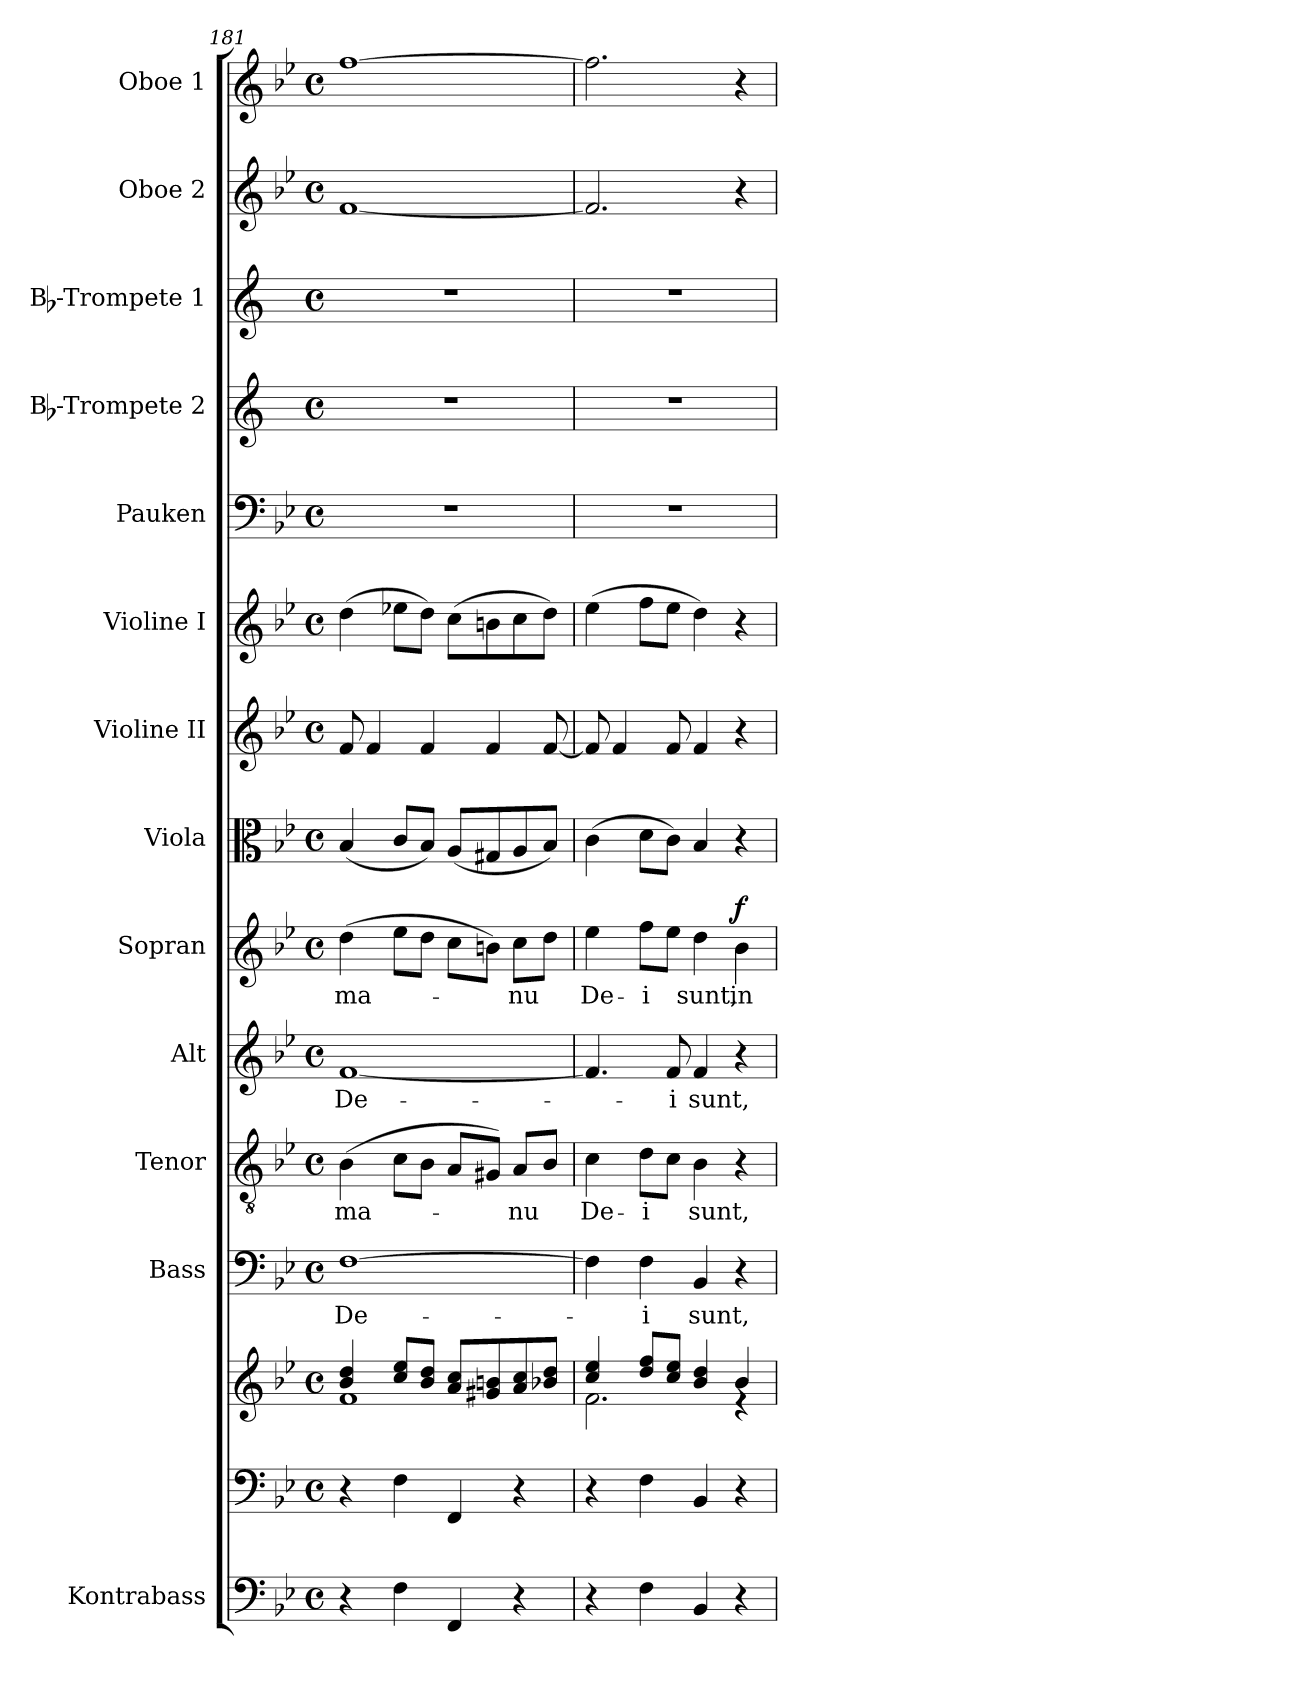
**kern	**kern	**kern	**kern	**text	**kern	**text	**kern	**text	**kern	**text	**dynam	**kern	**kern	**kern	**kern	**kern	**kern	**kern	**kern
*part14	*part13	*part13	*part12	*part12	*part11	*part11	*part10	*part10	*part9	*part9	*part9	*part8	*part7	*part6	*part5	*part4	*part3	*part2	*part1
*staff15	*staff14	*staff13	*staff12	*staff12	*staff11	*staff11	*staff10	*staff10	*staff9	*staff9	*staff9	*staff8	*staff7	*staff6	*staff5	*staff4	*staff3	*staff2	*staff1
*I"Kontrabass	*	*	*I"Bass	*	*I"Tenor	*	*I"Alt	*	*I"Sopran	*	*	*I"Viola	*I"Violine II	*I"Violine I	*I"Pauken	*I"Bb-Trompete 2	*I"Bb-Trompete 1	*I"Oboe 2	*I"Oboe 1
*I'Kb.	*	*	*I'B.	*	*I'T.	*	*I'A.	*	*I'S.	*	*	*I'Vla.	*I'Vl. II	*I'Vl. I	*I'Pk.	*I'Bb Trp. 2	*I'Bb Trp. 1	*I'Ob. 2	*I'Ob. 1
*clefF4	*clefF4	*clefG2	*clefF4	*	*clefGv2	*	*clefG2	*	*clefG2	*	*	*clefC3	*clefG2	*clefG2	*clefF4	*clefG2	*clefG2	*clefG2	*clefG2
*ITrd7c12	*	*	*	*	*	*	*	*	*	*	*	*	*	*	*	*ITrd1c2	*ITrd1c2	*	*
*k[b-e-]	*k[b-e-]	*k[b-e-]	*k[b-e-]	*	*k[b-e-]	*	*k[b-e-]	*	*k[b-e-]	*	*	*k[b-e-]	*k[b-e-]	*k[b-e-]	*k[b-e-]	*k[b-e-]	*k[b-e-]	*k[b-e-]	*k[b-e-]
*B-:	*B-:	*B-:	*B-:	*	*B-:	*	*B-:	*	*B-:	*	*	*B-:	*B-:	*B-:	*B-:	*B-:	*B-:	*B-:	*B-:
*M4/4	*M4/4	*M4/4	*M4/4	*	*M4/4	*	*M4/4	*	*M4/4	*	*	*M4/4	*M4/4	*M4/4	*M4/4	*M4/4	*M4/4	*M4/4	*M4/4
*met(c)	*met(c)	*met(c)	*met(c)	*	*met(c)	*	*met(c)	*	*met(c)	*	*	*met(c)	*met(c)	*met(c)	*met(c)	*met(c)	*met(c)	*met(c)	*met(c)
=181	=181	=181	=181	=181	=181	=181	=181	=181	=181	=181	=181	=181	=181	=181	=181	=181	=181	=181	=181
*	*	*^	*	*	*	*	*	*	*	*	*	*	*	*	*	*	*	*	*
!	!	!	!	!	!LO:LY:b	!	!LO:LY:b	!	!LO:LY:b	!	!LO:LY:b	!	!	!	!	!	!	!	!	!
4r	4r	4b-/ 4dd/	1f	[1F	De-	(>4B-\	ma-	[1f	De-	(>4dd\	ma-	.	(<4B-/	8f/	(>4dd\	1r	1r	1r	[1f	[1ff
.	.	.	.	.	.	.	.	.	.	.	.	.	.	4f/	.	.	.	.	.	.
4FF\	4F\	8cc/ 8ee-/L	.	.	.	8c\L	.	.	.	8ee-\L	.	.	8c/L	.	8ee-X\L	.	.	.	.	.
.	.	8b-/ 8dd/J	.	.	.	8B-\J	.	.	.	8dd\J	.	.	8B-/J)	4f/	8dd\J)	.	.	.	.	.
4FFF/	4FF/	8a/ 8cc/L	.	.	.	8A/L	.	.	.	8cc\L	.	.	(<8A/L	.	(>8cc\L	.	.	.	.	.
.	.	8g#X/ 8bn/	.	.	.	8G#X/J)	.	.	.	8bn\J)	.	.	8G#X/	4f/	8bn\	.	.	.	.	.
!	!	!	!	!	!	!	!LO:LY:b	!	!	!	!LO:LY:b	!	!	!	!	!	!	!	!	!
4r	4r	8a/ 8cc/	.	.	.	8A/L	-nu	.	.	8cc\L	-nu	.	8A/	.	8cc\	.	.	.	.	.
.	.	8b-X/ 8dd/J	.	.	.	8B-/J	.	.	.	8dd\J	.	.	8B-/J)	[8f/	8dd\J)	.	.	.	.	.
=182	=182	=182	=182	=182	=182	=182	=182	=182	=182	=182	=182	=182	=182	=182	=182	=182	=182	=182	=182	=182
!	!	!	!	!	!	!	!LO:LY:b	!	!	!	!LO:LY:b	!	!	!	!	!	!	!	!	!
4r	4r	4cc/ 4ee-/	2.f\	4F\]	.	4c\	De-	4.f/]	.	4ee-\	De-	.	(>4c\	8f/]	(>4ee-\	1r	1r	1r	2.f/]	2.ff\]
.	.	.	.	.	.	.	.	.	.	.	.	.	.	4f/	.	.	.	.	.	.
!	!	!	!	!	!LO:LY:b	!	!LO:LY:b	!	!	!	!LO:LY:b	!	!	!	!	!	!	!	!	!
4FF\	4F\	8dd/ 8ff/L	.	4F\	-i	8d\L	-i	.	.	8ff\L	-i	.	8d\L	.	8ff\L	.	.	.	.	.
!	!	!	!	!	!	!	!	!	!LO:LY:b	!	!	!	!	!	!	!	!	!	!	!
.	.	8cc/ 8ee-/J	.	.	.	8c\J	.	8f/	-i	8ee-\J	.	.	8c\J)	8f/	8ee-\J	.	.	.	.	.
!	!	!	!	!	!LO:LY:b	!	!LO:LY:b	!	!LO:LY:b	!	!LO:LY:b	!	!	!	!	!	!	!	!	!
4BBB-/	4BB-/	4b-/ 4dd/	.	4BB-/	sunt,	4B-\	sunt,	4f/	sunt,	4dd\	sunt,	.	4B-/	4f/	4dd\)	.	.	.	.	.
!	!	!	!	!	!	!	!	!	!	!	!LO:LY:b	!LO:DY:a	!	!	!	!	!	!	!	!
4r	4r	4b-/	4rd	4r	.	4r	.	4r	.	4b-\	in	f	4r	4r	4r	.	.	.	4r	4r
*	*	*v	*v	*	*	*	*	*	*	*	*	*	*	*	*	*	*	*	*	*
=	=	=	=	=	=	=	=	=	=	=	=	=	=	=	=	=	=	=	=
*-	*-	*-	*-	*-	*-	*-	*-	*-	*-	*-	*-	*-	*-	*-	*-	*-	*-	*-	*-
